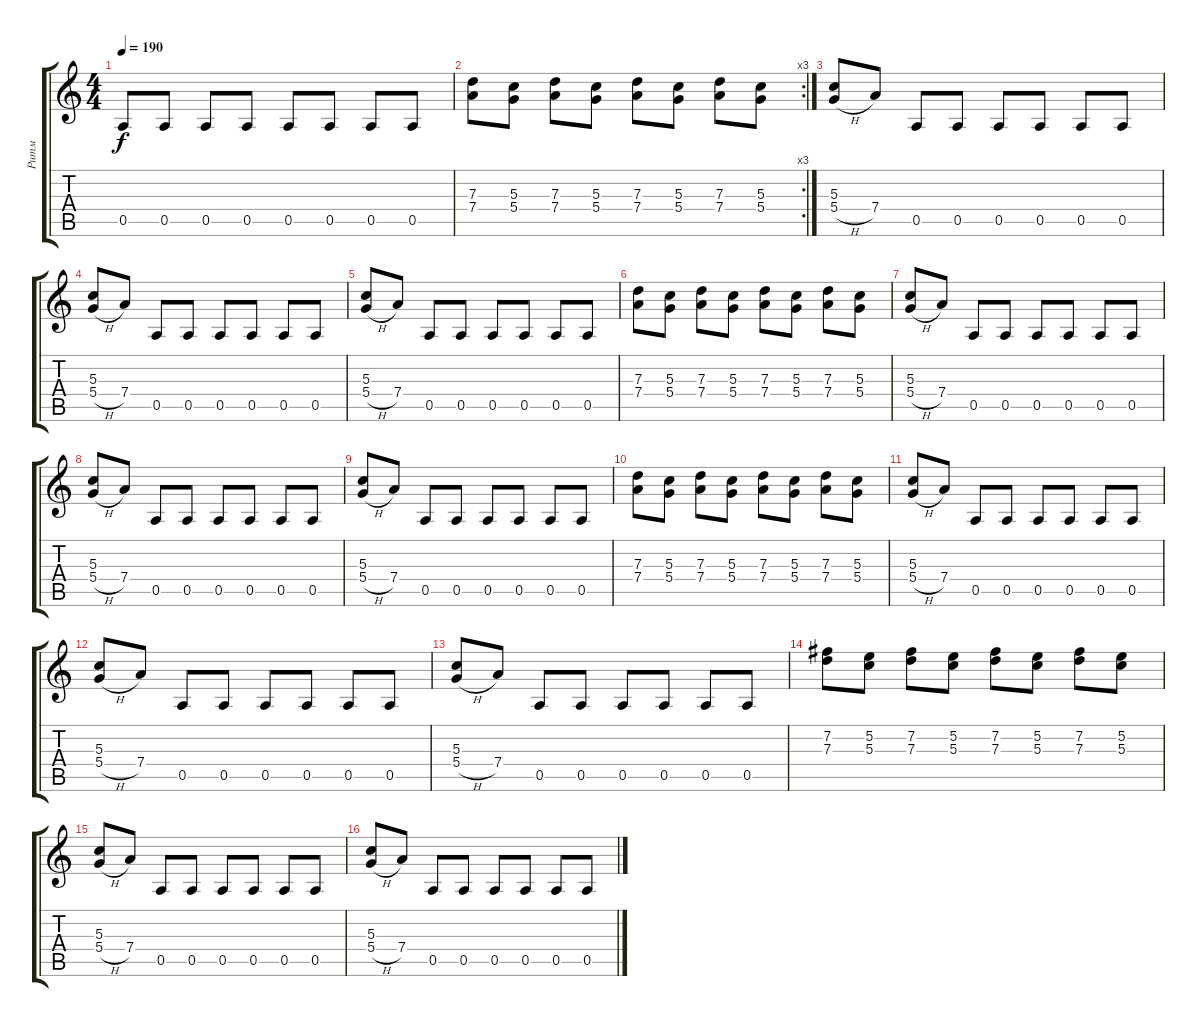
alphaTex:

\track ("Ритм" "Ритм") {instrument distortionguitar}
\staff {score tabs}
\tuning (E4 B3 G3 D3 A2 E2) {hide}
\ts (4 4)
\tempo 190
\clef g2
\ks c
0.5.8{dy f} 0.5.8 0.5.8 0.5.8 0.5.8 0.5.8 0.5.8 0.5.8 |
\rc 3
(7.3 7.4).8 (5.3 5.4).8 (7.3 7.4).8 (5.3 5.4).8 (7.3 7.4).8 (5.3 5.4).8 (7.3 7.4).8 (5.3 5.4).8 |
(5.3 5.4{h}).8 7.4.8 0.5.8 0.5.8 0.5.8 0.5.8 0.5.8 0.5.8 |
(5.3 5.4{h}).8 7.4.8 0.5.8 0.5.8 0.5.8 0.5.8 0.5.8 0.5.8 |
(5.3 5.4{h}).8 7.4.8 0.5.8 0.5.8 0.5.8 0.5.8 0.5.8 0.5.8 |
(7.3 7.4).8 (5.3 5.4).8 (7.3 7.4).8 (5.3 5.4).8 (7.3 7.4).8 (5.3 5.4).8 (7.3 7.4).8 (5.3 5.4).8 |
(5.3 5.4{h}).8 7.4.8 0.5.8 0.5.8 0.5.8 0.5.8 0.5.8 0.5.8 |
(5.3 5.4{h}).8 7.4.8 0.5.8 0.5.8 0.5.8 0.5.8 0.5.8 0.5.8 |
(5.3 5.4{h}).8 7.4.8 0.5.8 0.5.8 0.5.8 0.5.8 0.5.8 0.5.8 |
(7.3 7.4).8 (5.3 5.4).8 (7.3 7.4).8 (5.3 5.4).8 (7.3 7.4).8 (5.3 5.4).8 (7.3 7.4).8 (5.3 5.4).8 |
(5.3 5.4{h}).8 7.4.8 0.5.8 0.5.8 0.5.8 0.5.8 0.5.8 0.5.8 |
(5.3 5.4{h}).8 7.4.8 0.5.8 0.5.8 0.5.8 0.5.8 0.5.8 0.5.8 |
(5.3 5.4{h}).8 7.4.8 0.5.8 0.5.8 0.5.8 0.5.8 0.5.8 0.5.8 |
(7.2 7.3).8 (5.2 5.3).8 (7.2 7.3).8 (5.2 5.3).8 (7.2 7.3).8 (5.2 5.3).8 (7.2 7.3).8 (5.2 5.3).8 |
(5.3 5.4{h}).8 7.4.8 0.5.8 0.5.8 0.5.8 0.5.8 0.5.8 0.5.8 |
(5.3 5.4{h}).8 7.4.8 0.5.8 0.5.8 0.5.8 0.5.8 0.5.8 0.5.8
